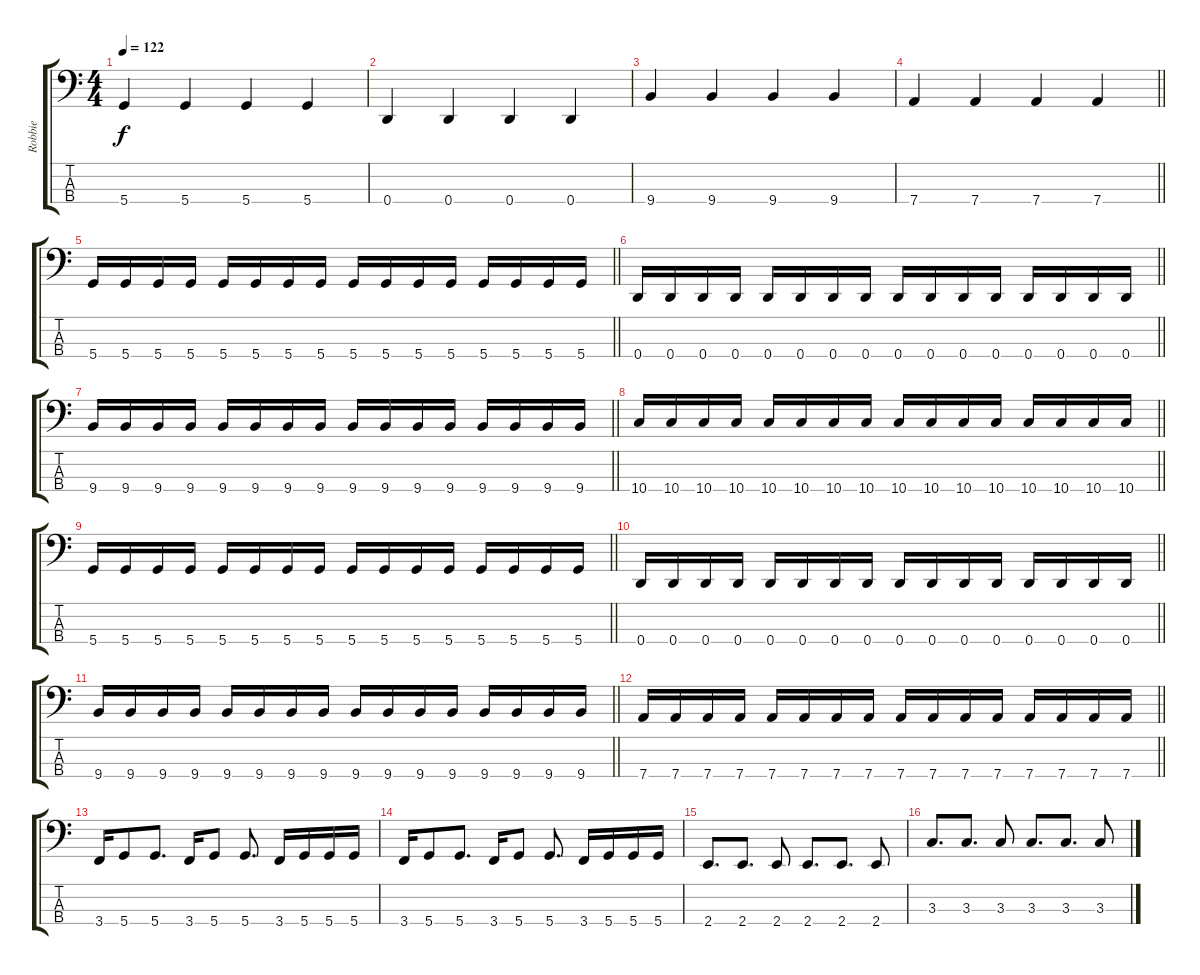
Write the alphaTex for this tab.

\track ("Robbie" "Robbie") {instrument electricbassfinger}
\staff {score tabs}
\tuning (G2 D2 A1 D1) {hide}
\ts (4 4)
\tempo 122
\clef f4
\ks c
5.4.4{dy f} 5.4.4 5.4.4 5.4.4 |
0.4.4 0.4.4 0.4.4 0.4.4 |
9.4.4 9.4.4 9.4.4 9.4.4 |
\barLineRight lightlight
7.4.4 7.4.4 7.4.4 7.4.4 |
\section ("" "")
\barLineRight lightlight
5.4.16 5.4.16 5.4.16 5.4.16 5.4.16 5.4.16 5.4.16 5.4.16 5.4.16 5.4.16 5.4.16 5.4.16 5.4.16 5.4.16 5.4.16 5.4.16 |
\barLineRight lightlight
0.4.16 0.4.16 0.4.16 0.4.16 0.4.16 0.4.16 0.4.16 0.4.16 0.4.16 0.4.16 0.4.16 0.4.16 0.4.16 0.4.16 0.4.16 0.4.16 |
\barLineRight lightlight
9.4.16 9.4.16 9.4.16 9.4.16 9.4.16 9.4.16 9.4.16 9.4.16 9.4.16 9.4.16 9.4.16 9.4.16 9.4.16 9.4.16 9.4.16 9.4.16 |
\barLineRight lightlight
10.4.16 10.4.16 10.4.16 10.4.16 10.4.16 10.4.16 10.4.16 10.4.16 10.4.16 10.4.16 10.4.16 10.4.16 10.4.16 10.4.16 10.4.16 10.4.16 |
\barLineRight lightlight
5.4.16 5.4.16 5.4.16 5.4.16 5.4.16 5.4.16 5.4.16 5.4.16 5.4.16 5.4.16 5.4.16 5.4.16 5.4.16 5.4.16 5.4.16 5.4.16 |
\barLineRight lightlight
0.4.16 0.4.16 0.4.16 0.4.16 0.4.16 0.4.16 0.4.16 0.4.16 0.4.16 0.4.16 0.4.16 0.4.16 0.4.16 0.4.16 0.4.16 0.4.16 |
\barLineRight lightlight
9.4.16 9.4.16 9.4.16 9.4.16 9.4.16 9.4.16 9.4.16 9.4.16 9.4.16 9.4.16 9.4.16 9.4.16 9.4.16 9.4.16 9.4.16 9.4.16 |
\barLineRight lightlight
7.4.16 7.4.16 7.4.16 7.4.16 7.4.16 7.4.16 7.4.16 7.4.16 7.4.16 7.4.16 7.4.16 7.4.16 7.4.16 7.4.16 7.4.16 7.4.16 |
3.4.16 5.4.8 5.4.8{d} 3.4.16 5.4.8 5.4.8{d} 3.4.16 5.4.16 5.4.16 5.4.16 |
3.4.16 5.4.8 5.4.8{d} 3.4.16 5.4.8 5.4.8{d} 3.4.16 5.4.16 5.4.16 5.4.16 |
2.4.8{d} 2.4.8{d} 2.4.8 2.4.8{d} 2.4.8{d} 2.4.8 |
3.3.8{d} 3.3.8{d} 3.3.8 3.3.8{d} 3.3.8{d} 3.3.8
